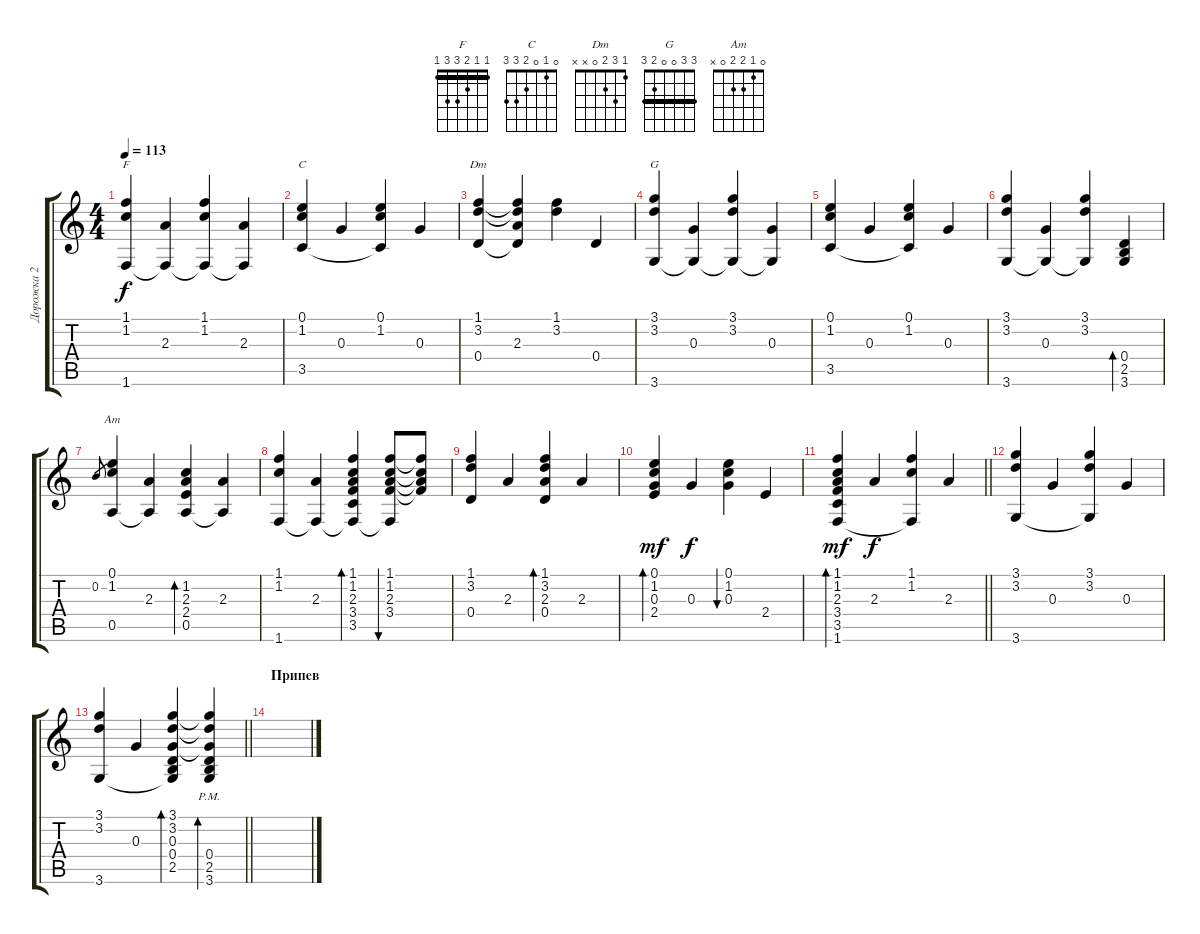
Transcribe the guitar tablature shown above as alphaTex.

\track ("Дорожка 2" "Дорожка 2") {instrument acousticguitarsteel}
\staff {score tabs}
\tuning (E4 B3 G3 D3 A2 E2) {hide}
\chord ("F" 1 1 2 3 3 1) {barre 1}
\chord ("C" 0 1 0 2 3 3)
\chord ("Dm" 1 3 2 0 x x)
\chord ("G" 3 3 0 0 2 3) {barre 3}
\chord ("Am" 0 1 2 2 0 x)
\ts (4 4)
\tempo 113
\clef g2
\ks c
(1.1 1.2 1.6).4{ch "F" dy f} (2.3 1.6{t}).4 (1.1 1.2 1.6{t}).4 (2.3 1.6{t}).4 |
(0.1 1.2 3.5).4{ch "C"} 0.3.4 (0.1 1.2 3.5{t}).4 0.3.4 |
(1.1 3.2 0.4).4{ch "Dm"} (1.1{t} 3.2{t} 2.3 0.4{t}).4 (1.1 3.2).4 0.4.4 |
(3.1 3.2 3.6).4{ch "G"} (0.3 3.6{t}).4 (3.1 3.2 3.6{t}).4 (0.3 3.6{t}).4 |
(0.1 1.2 3.5).4 0.3.4 (0.1 1.2 3.5{t}).4 0.3.4 |
(3.1 3.2 3.6).4 (0.3 3.6{t}).4 (3.1 3.2 3.6{t}).4 (0.4 2.5 3.6).4{bd 30} |
0.2.8{gr} (0.1 1.2 0.5).4{ch "Am"} (2.3 0.5{t}).4 (1.2 2.3 2.4 0.5).4{bd 30} (2.3 0.5{t}).4 |
(1.1 1.2 1.6).4 (2.3 1.6{t}).4 (1.1 1.2 2.3 3.4 3.5 1.6{t}).4{bd 30} (1.1 1.2 2.3 3.4 1.6{t}).8{bu 30} (1.1{t} 1.2{t} 2.3{t} 3.4{t}).8 |
(1.1 3.2 0.4).4 2.3.4 (1.1 3.2 2.3 0.4).4{bd 30} 2.3.4 |
(0.1 1.2 0.3 2.4).4{bd 60 dy mf} 0.3.4{dy f} (0.1 1.2 0.3).4{bu 30} 2.4.4 |
\barLineRight lightlight
(1.1 1.2 2.3 3.4 3.5 1.6).4{bd 60 dy mf} 2.3.4{dy f} (1.1 1.2 1.6{t}).4 2.3.4 |
(3.1 3.2 3.6).4 0.3.4 (3.1 3.2 3.6{t}).4 0.3.4 |
\barLineRight lightlight
(3.1 3.2 3.6).4 0.3.4 (3.1 3.2 0.3 0.4 2.5 3.6{t}).4{bd 30} (3.1{t} 3.2{t} 0.3{t} 0.4{pm} 2.5{pm} 3.6{pm}).4{bd 30} |
\section ("" "Припев")
